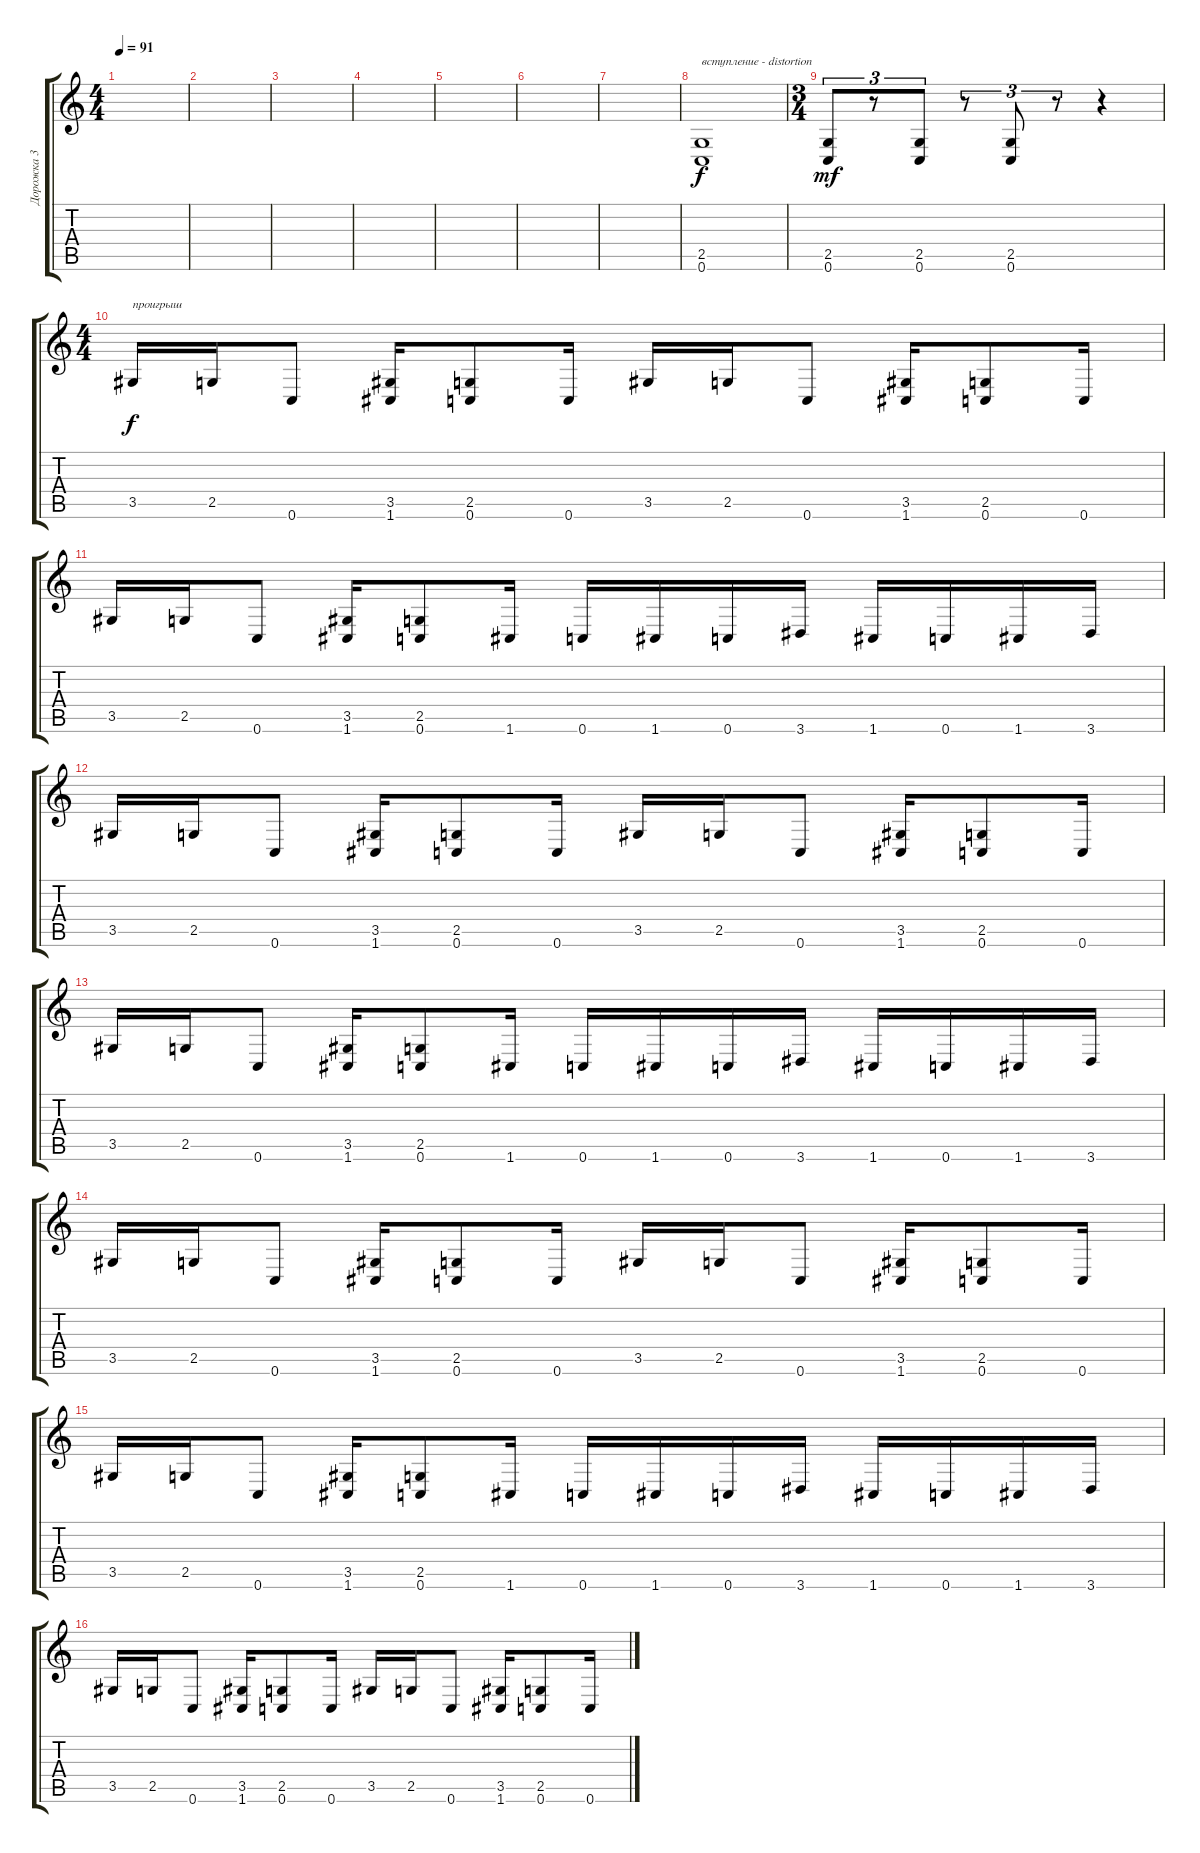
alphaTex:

\track ("Дорожка 3" "Дорожка 3") {instrument distortionguitar}
\staff {score tabs}
\tuning (C4 G3 Eb3 Bb2 F2 C2) {hide}
\ts (4 4)
\tempo 91
\clef g2
\ks c
|
|
|
|
|
|
|
(2.5 0.6).1{txt "вступление - distortion"} |
\ts (3 4)
(2.5 0.6).8{tu (3 2) dy mf} r.8{tu (3 2)} (2.5 0.6).8{tu (3 2)} r.8{tu (3 2)} (2.5 0.6).8{tu (3 2)} r.8{tu (3 2)} r.4 |
\ts (4 4)
3.5.16{txt "проигрыш" dy f} 2.5.16 0.6.8 (3.5 1.6).16 (2.5 0.6).8 0.6.16 3.5.16 2.5.16 0.6.8 (3.5 1.6).16 (2.5 0.6).8 0.6.16 |
3.5.16 2.5.16 0.6.8 (3.5 1.6).16 (2.5 0.6).8 1.6.16 0.6.16 1.6.16 0.6.16 3.6.16 1.6.16 0.6.16 1.6.16 3.6.16 |
3.5.16 2.5.16 0.6.8 (3.5 1.6).16 (2.5 0.6).8 0.6.16 3.5.16 2.5.16 0.6.8 (3.5 1.6).16 (2.5 0.6).8 0.6.16 |
3.5.16 2.5.16 0.6.8 (3.5 1.6).16 (2.5 0.6).8 1.6.16 0.6.16 1.6.16 0.6.16 3.6.16 1.6.16 0.6.16 1.6.16 3.6.16 |
3.5.16 2.5.16 0.6.8 (3.5 1.6).16 (2.5 0.6).8 0.6.16 3.5.16 2.5.16 0.6.8 (3.5 1.6).16 (2.5 0.6).8 0.6.16 |
3.5.16 2.5.16 0.6.8 (3.5 1.6).16 (2.5 0.6).8 1.6.16 0.6.16 1.6.16 0.6.16 3.6.16 1.6.16 0.6.16 1.6.16 3.6.16 |
3.5.16 2.5.16 0.6.8 (3.5 1.6).16 (2.5 0.6).8 0.6.16 3.5.16 2.5.16 0.6.8 (3.5 1.6).16 (2.5 0.6).8 0.6.16
